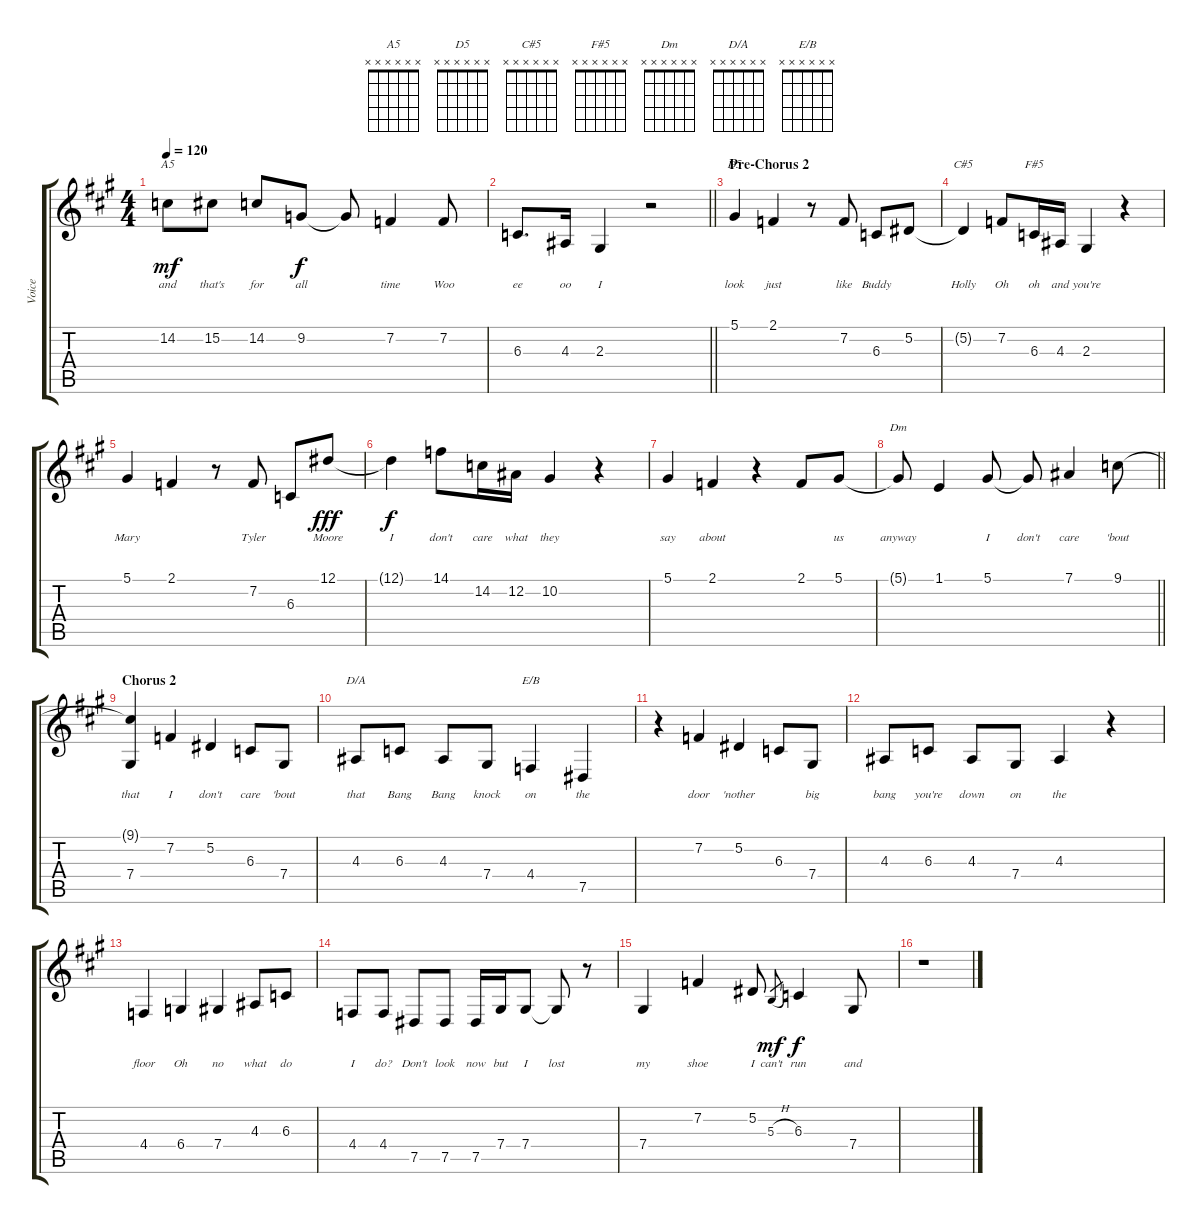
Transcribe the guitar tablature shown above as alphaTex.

\track ("Voice" "Voice") {instrument clarinet}
\staff {score tabs}
\tuning (Eb4 Bb3 Gb3 Db3 Ab2 Eb2) {hide}
\chord ("A5" x x x x x x)
\chord ("D5" x x x x x x)
\chord ("C#5" x x x x x x)
\chord ("F#5" x x x x x x)
\chord ("Dm" x x x x x x)
\chord ("D/A" x x x x x x)
\chord ("E/B" x x x x x x)
\ts (4 4)
\tempo 120
\clef g2
\ks a
14.2.8{ch "A5" lyrics (0 "and") lyrics (1 "") lyrics (2 "") lyrics (3 "") lyrics (4 "") dy mf} 15.2.8{lyrics (0 "that's") lyrics (1 "") lyrics (2 "") lyrics (3 "") lyrics (4 "")} 14.2.8{lyrics (0 "for") lyrics (1 "") lyrics (2 "") lyrics (3 "") lyrics (4 "")} 9.2.8{lyrics (0 "all") lyrics (1 "") lyrics (2 "") lyrics (3 "") lyrics (4 "") dy f} 9.2{t}.8{lyrics (0 "") lyrics (1 "") lyrics (2 "") lyrics (3 "") lyrics (4 "")} 7.2.4{lyrics (0 "time") lyrics (1 "") lyrics (2 "") lyrics (3 "") lyrics (4 "")} 7.2.8{lyrics (0 "Woo") lyrics (1 "") lyrics (2 "") lyrics (3 "") lyrics (4 "")} |
\barLineRight lightlight
6.3.8{d lyrics (0 "ee") lyrics (1 "") lyrics (2 "") lyrics (3 "") lyrics (4 "")} 4.3.16{lyrics (0 "oo") lyrics (1 "") lyrics (2 "") lyrics (3 "") lyrics (4 "")} 2.3.4{lyrics (0 "I") lyrics (1 "") lyrics (2 "") lyrics (3 "") lyrics (4 "")} r.2 |
\section ("" "Pre-Chorus 2")
5.1.4{ch "D5" lyrics (0 "look") lyrics (1 "") lyrics (2 "") lyrics (3 "") lyrics (4 "")} 2.1.4{lyrics (0 "just") lyrics (1 "") lyrics (2 "") lyrics (3 "") lyrics (4 "")} r.8 7.2.8{lyrics (0 "like") lyrics (1 "") lyrics (2 "") lyrics (3 "") lyrics (4 "")} 6.3.8{lyrics (0 "Buddy") lyrics (1 "") lyrics (2 "") lyrics (3 "") lyrics (4 "")} 5.2.8{lyrics (0 "") lyrics (1 "") lyrics (2 "") lyrics (3 "") lyrics (4 "")} |
5.2{t}.4{ch "C#5" lyrics (0 "Holly") lyrics (1 "") lyrics (2 "") lyrics (3 "") lyrics (4 "")} 7.2.8{lyrics (0 "Oh") lyrics (1 "") lyrics (2 "") lyrics (3 "") lyrics (4 "")} 6.3.16{ch "F#5" lyrics (0 "oh") lyrics (1 "") lyrics (2 "") lyrics (3 "") lyrics (4 "")} 4.3.16{lyrics (0 "and") lyrics (1 "") lyrics (2 "") lyrics (3 "") lyrics (4 "")} 2.3.4{lyrics (0 "you're") lyrics (1 "") lyrics (2 "") lyrics (3 "") lyrics (4 "")} r.4 |
5.1.4{lyrics (0 "Mary") lyrics (1 "") lyrics (2 "") lyrics (3 "") lyrics (4 "")} 2.1.4{lyrics (0 "") lyrics (1 "") lyrics (2 "") lyrics (3 "") lyrics (4 "")} r.8 7.2.8{lyrics (0 "Tyler") lyrics (1 "") lyrics (2 "") lyrics (3 "") lyrics (4 "")} 6.3.8{lyrics (0 "") lyrics (1 "") lyrics (2 "") lyrics (3 "") lyrics (4 "")} 12.1.8{lyrics (0 "Moore") lyrics (1 "") lyrics (2 "") lyrics (3 "") lyrics (4 "") dy fff} |
12.1{t}.4{lyrics (0 "I") lyrics (1 "") lyrics (2 "") lyrics (3 "") lyrics (4 "") dy f} 14.1.8{lyrics (0 "don't") lyrics (1 "") lyrics (2 "") lyrics (3 "") lyrics (4 "")} 14.2.16{lyrics (0 "care") lyrics (1 "") lyrics (2 "") lyrics (3 "") lyrics (4 "")} 12.2.16{lyrics (0 "what") lyrics (1 "") lyrics (2 "") lyrics (3 "") lyrics (4 "")} 10.2.4{lyrics (0 "they") lyrics (1 "") lyrics (2 "") lyrics (3 "") lyrics (4 "")} r.4 |
5.1.4{lyrics (0 "say") lyrics (1 "") lyrics (2 "") lyrics (3 "") lyrics (4 "")} 2.1.4{lyrics (0 "about") lyrics (1 "") lyrics (2 "") lyrics (3 "") lyrics (4 "")} r.4 2.1.8{lyrics (0 "") lyrics (1 "") lyrics (2 "") lyrics (3 "") lyrics (4 "")} 5.1.8{lyrics (0 "us") lyrics (1 "") lyrics (2 "") lyrics (3 "") lyrics (4 "")} |
\barLineRight lightlight
5.1{t}.8{ch "Dm" lyrics (0 "anyway") lyrics (1 "") lyrics (2 "") lyrics (3 "") lyrics (4 "")} 1.1.4{lyrics (0 "") lyrics (1 "") lyrics (2 "") lyrics (3 "") lyrics (4 "")} 5.1.8{lyrics (0 "I") lyrics (1 "") lyrics (2 "") lyrics (3 "") lyrics (4 "")} 5.1{t}.8{lyrics (0 "don't") lyrics (1 "") lyrics (2 "") lyrics (3 "") lyrics (4 "")} 7.1.4{lyrics (0 "care") lyrics (1 "") lyrics (2 "") lyrics (3 "") lyrics (4 "")} 9.1.8{lyrics (0 "'bout") lyrics (1 "") lyrics (2 "") lyrics (3 "") lyrics (4 "")} |
\section ("" "Chorus 2")
(9.1{t} 7.4).4{lyrics (0 "that") lyrics (1 "") lyrics (2 "") lyrics (3 "") lyrics (4 "")} 7.2.4{lyrics (0 "I") lyrics (1 "") lyrics (2 "") lyrics (3 "") lyrics (4 "")} 5.2.4{lyrics (0 "don't") lyrics (1 "") lyrics (2 "") lyrics (3 "") lyrics (4 "")} 6.3.8{lyrics (0 "care") lyrics (1 "") lyrics (2 "") lyrics (3 "") lyrics (4 "")} 7.4.8{lyrics (0 "'bout") lyrics (1 "") lyrics (2 "") lyrics (3 "") lyrics (4 "")} |
4.3.8{ch "D/A" lyrics (0 "that") lyrics (1 "") lyrics (2 "") lyrics (3 "") lyrics (4 "")} 6.3.8{lyrics (0 "Bang") lyrics (1 "") lyrics (2 "") lyrics (3 "") lyrics (4 "")} 4.3.8{lyrics (0 "Bang") lyrics (1 "") lyrics (2 "") lyrics (3 "") lyrics (4 "")} 7.4.8{lyrics (0 "knock") lyrics (1 "") lyrics (2 "") lyrics (3 "") lyrics (4 "")} 4.4.4{ch "E/B" lyrics (0 "on") lyrics (1 "") lyrics (2 "") lyrics (3 "") lyrics (4 "")} 7.5.4{lyrics (0 "the") lyrics (1 "") lyrics (2 "") lyrics (3 "") lyrics (4 "")} |
r.4 7.2.4{lyrics (0 "door") lyrics (1 "") lyrics (2 "") lyrics (3 "") lyrics (4 "")} 5.2.4{lyrics (0 "'nother") lyrics (1 "") lyrics (2 "") lyrics (3 "") lyrics (4 "")} 6.3.8{lyrics (0 "") lyrics (1 "") lyrics (2 "") lyrics (3 "") lyrics (4 "")} 7.4.8{lyrics (0 "big") lyrics (1 "") lyrics (2 "") lyrics (3 "") lyrics (4 "")} |
4.3.8{lyrics (0 "bang") lyrics (1 "") lyrics (2 "") lyrics (3 "") lyrics (4 "")} 6.3.8{lyrics (0 "you're") lyrics (1 "") lyrics (2 "") lyrics (3 "") lyrics (4 "")} 4.3.8{lyrics (0 "down") lyrics (1 "") lyrics (2 "") lyrics (3 "") lyrics (4 "")} 7.4.8{lyrics (0 "on") lyrics (1 "") lyrics (2 "") lyrics (3 "") lyrics (4 "")} 4.3.4{lyrics (0 "the") lyrics (1 "") lyrics (2 "") lyrics (3 "") lyrics (4 "")} r.4 |
4.4.4{lyrics (0 "floor") lyrics (1 "") lyrics (2 "") lyrics (3 "") lyrics (4 "")} 6.4.4{lyrics (0 "Oh") lyrics (1 "") lyrics (2 "") lyrics (3 "") lyrics (4 "")} 7.4.4{lyrics (0 "no") lyrics (1 "") lyrics (2 "") lyrics (3 "") lyrics (4 "")} 4.3.8{lyrics (0 "what") lyrics (1 "") lyrics (2 "") lyrics (3 "") lyrics (4 "")} 6.3.8{lyrics (0 "do") lyrics (1 "") lyrics (2 "") lyrics (3 "") lyrics (4 "")} |
4.4.8{lyrics (0 "I") lyrics (1 "") lyrics (2 "") lyrics (3 "") lyrics (4 "")} 4.4.8{lyrics (0 "do?") lyrics (1 "") lyrics (2 "") lyrics (3 "") lyrics (4 "")} 7.5.8{lyrics (0 "Don't") lyrics (1 "") lyrics (2 "") lyrics (3 "") lyrics (4 "")} 7.5.8{lyrics (0 "look") lyrics (1 "") lyrics (2 "") lyrics (3 "") lyrics (4 "")} 7.5.16{lyrics (0 "now") lyrics (1 "") lyrics (2 "") lyrics (3 "") lyrics (4 "")} 7.4.16{lyrics (0 "but") lyrics (1 "") lyrics (2 "") lyrics (3 "") lyrics (4 "")} 7.4.8{lyrics (0 "I") lyrics (1 "") lyrics (2 "") lyrics (3 "") lyrics (4 "")} 7.4{t}.8{lyrics (0 "lost") lyrics (1 "") lyrics (2 "") lyrics (3 "") lyrics (4 "")} r.8 |
7.4.4{lyrics (0 "my") lyrics (1 "") lyrics (2 "") lyrics (3 "") lyrics (4 "")} 7.2.4{lyrics (0 "shoe") lyrics (1 "") lyrics (2 "") lyrics (3 "") lyrics (4 "")} 5.2.8{lyrics (0 "I") lyrics (1 "") lyrics (2 "") lyrics (3 "") lyrics (4 "")} 5.3{h}.8{lyrics (0 "can't") lyrics (1 "") lyrics (2 "") lyrics (3 "") lyrics (4 "") gr dy mf} 6.3.4{lyrics (0 "run") lyrics (1 "") lyrics (2 "") lyrics (3 "") lyrics (4 "") dy f} 7.4.8{lyrics (0 "and") lyrics (1 "") lyrics (2 "") lyrics (3 "") lyrics (4 "")} |
r.1
